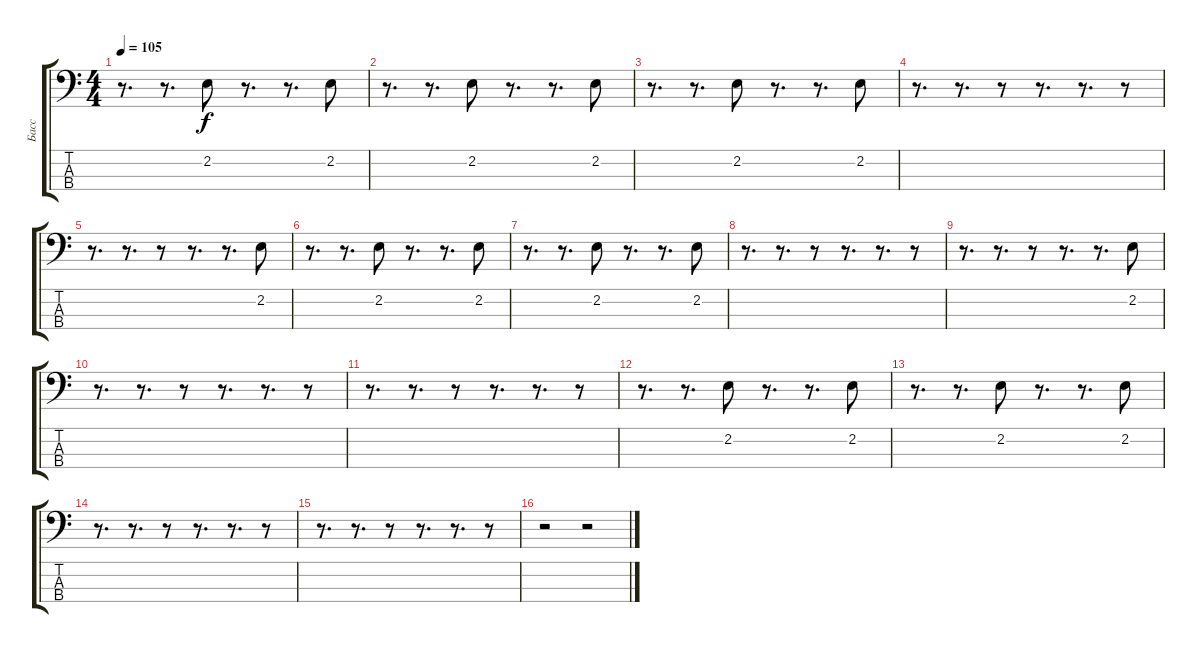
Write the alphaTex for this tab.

\track ("Басс" "Басс") {instrument electricbassfinger}
\staff {score tabs}
\tuning (G2 D2 A1 E1) {hide}
\ts (4 4)
\tempo 105
\clef f4
\ks c
r.8{d dy f} r.8{d} 2.2.8 r.8{d} r.8{d} 2.2.8 |
r.8{d} r.8{d} 2.2.8 r.8{d} r.8{d} 2.2.8 |
r.8{d} r.8{d} 2.2.8 r.8{d} r.8{d} 2.2.8 |
r.8{d} r.8{d} r.8 r.8{d} r.8{d} r.8 |
r.8{d} r.8{d} r.8 r.8{d} r.8{d} 2.2.8 |
r.8{d} r.8{d} 2.2.8 r.8{d} r.8{d} 2.2.8 |
r.8{d} r.8{d} 2.2.8 r.8{d} r.8{d} 2.2.8 |
r.8{d} r.8{d} r.8 r.8{d} r.8{d} r.8 |
r.8{d} r.8{d} r.8 r.8{d} r.8{d} 2.2.8 |
r.8{d} r.8{d} r.8 r.8{d} r.8{d} r.8 |
r.8{d} r.8{d} r.8 r.8{d} r.8{d} r.8 |
r.8{d} r.8{d} 2.2.8 r.8{d} r.8{d} 2.2.8 |
r.8{d} r.8{d} 2.2.8 r.8{d} r.8{d} 2.2.8 |
r.8{d} r.8{d} r.8 r.8{d} r.8{d} r.8 |
r.8{d} r.8{d} r.8 r.8{d} r.8{d} r.8 |
r.2 r.2
